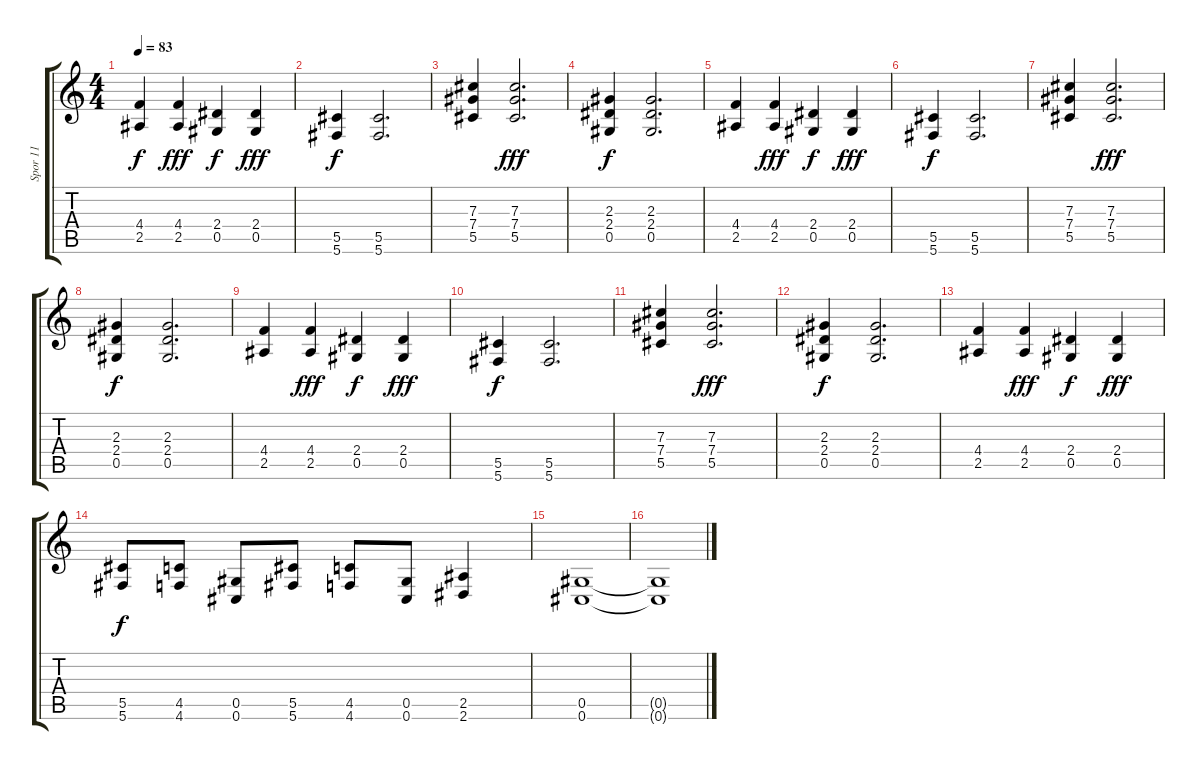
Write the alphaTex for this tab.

\track ("Spor 11" "Spor 11") {instrument distortionguitar}
\staff {score tabs}
\tuning (Eb4 Bb3 Gb3 Db3 Ab2 Db2) {hide}
\ts (4 4)
\tempo 83
\clef g2
\ks c
(4.4 2.5).4{dy f} (4.4 2.5).4{dy fff} (2.4 0.5).4{dy f} (2.4 0.5).4{dy fff} |
(5.5 5.6).4{dy f} (5.5 5.6).2{d} |
(7.3 7.4 5.5).4 (7.3 7.4 5.5).2{d dy fff} |
(2.3 2.4 0.5).4{dy f} (2.3 2.4 0.5).2{d} |
(4.4 2.5).4 (4.4 2.5).4{dy fff} (2.4 0.5).4{dy f} (2.4 0.5).4{dy fff} |
(5.5 5.6).4{dy f} (5.5 5.6).2{d} |
(7.3 7.4 5.5).4 (7.3 7.4 5.5).2{d dy fff} |
(2.3 2.4 0.5).4{dy f} (2.3 2.4 0.5).2{d} |
(4.4 2.5).4 (4.4 2.5).4{dy fff} (2.4 0.5).4{dy f} (2.4 0.5).4{dy fff} |
(5.5 5.6).4{dy f} (5.5 5.6).2{d} |
(7.3 7.4 5.5).4 (7.3 7.4 5.5).2{d dy fff} |
(2.3 2.4 0.5).4{dy f} (2.3 2.4 0.5).2{d} |
(4.4 2.5).4 (4.4 2.5).4{dy fff} (2.4 0.5).4{dy f} (2.4 0.5).4{dy fff} |
(5.5 5.6).8{dy f} (4.5 4.6).8 (0.5 0.6).8 (5.5 5.6).8 (4.5 4.6).8 (0.5 0.6).8 (2.5 2.6).4 |
(0.5 0.6).1 |
(0.5{t} 0.6{t}).1
